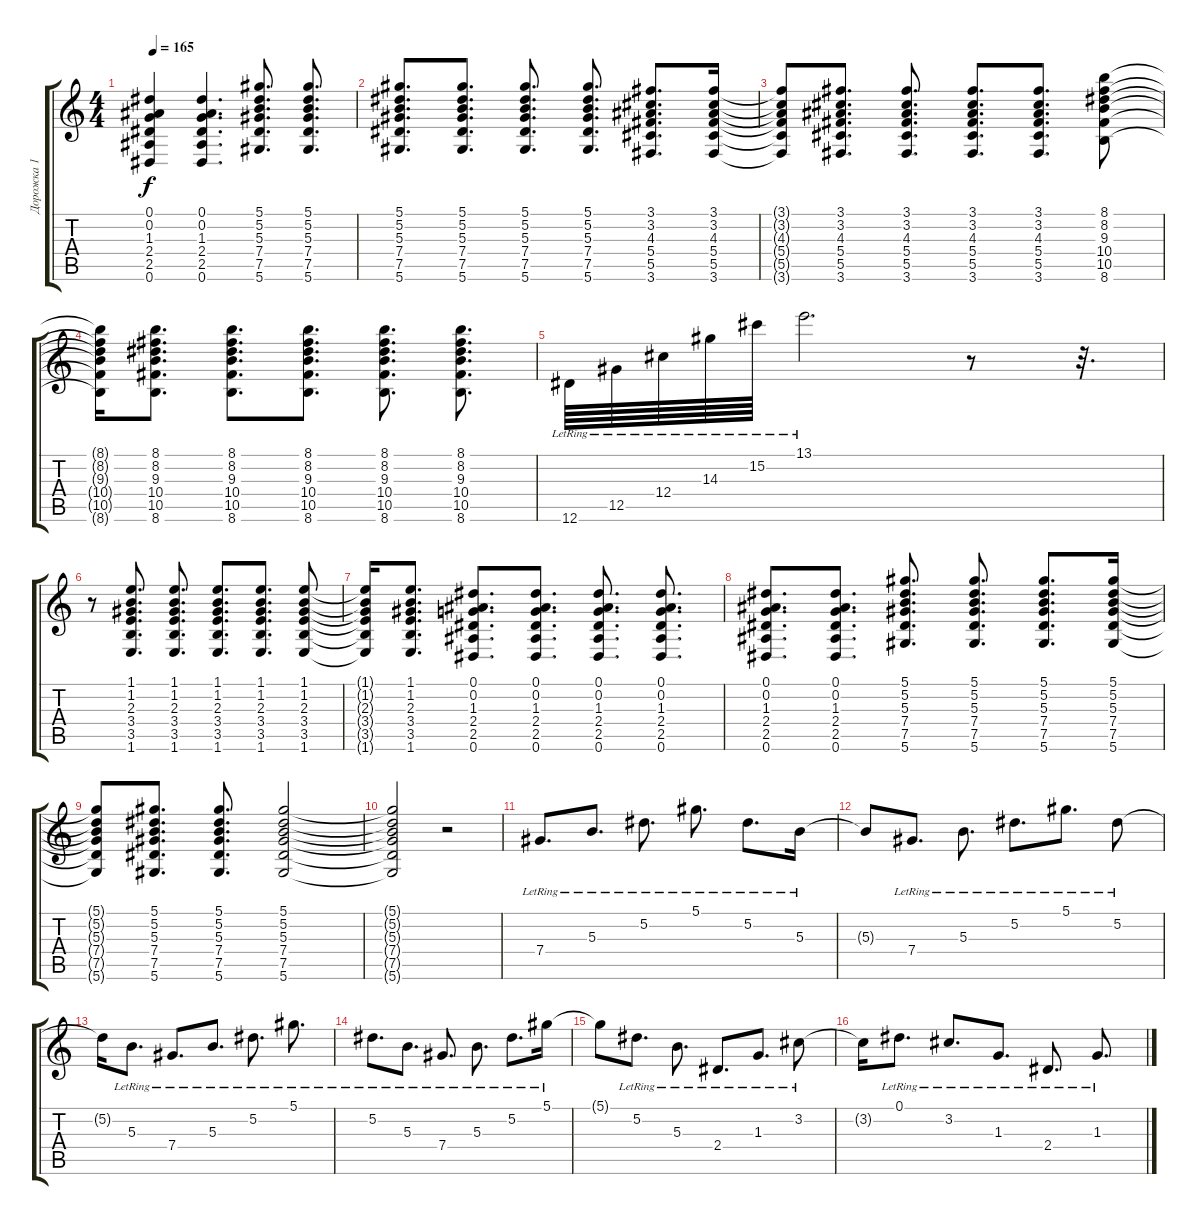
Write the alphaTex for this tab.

\track ("Дорожка 1" "Дорожка 1") {instrument acousticguitarsteel}
\staff {score tabs}
\tuning (Eb4 Bb3 Gb3 Db3 Ab2 Eb2) {hide}
\ts (4 4)
\tempo 165
\clef g2
\ks c
(0.1{t} 0.2{t} 1.3{t} 2.4{t} 2.5{t} 0.6{t}).4{dy f} (0.1 0.2 1.3 2.4 2.5 0.6).4{d} (5.1 5.2 5.3 7.4 7.5 5.6).8{d} (5.1 5.2 5.3 7.4 7.5 5.6).8{d} |
(5.1 5.2 5.3 7.4 7.5 5.6).8{d} (5.1 5.2 5.3 7.4 7.5 5.6).8{d} (5.1 5.2 5.3 7.4 7.5 5.6).8{d} (5.1 5.2 5.3 7.4 7.5 5.6).8{d} (3.1 3.2 4.3 5.4 5.5 3.6).8{d} (3.1 3.2 4.3 5.4 5.5 3.6).16 |
(3.1{t} 3.2{t} 4.3{t} 5.4{t} 5.5{t} 3.6{t}).8 (3.1 3.2 4.3 5.4 5.5 3.6).8{d} (3.1 3.2 4.3 5.4 5.5 3.6).8{d} (3.1 3.2 4.3 5.4 5.5 3.6).8{d} (3.1 3.2 4.3 5.4 5.5 3.6).8{d} (8.1 8.2 9.3 10.4 10.5 8.6).8 |
(8.1{t} 8.2{t} 9.3{t} 10.4{t} 10.5{t} 8.6{t}).16 (8.1 8.2 9.3 10.4 10.5 8.6).8{d} (8.1 8.2 9.3 10.4 10.5 8.6).8{d} (8.1 8.2 9.3 10.4 10.5 8.6).8{d} (8.1 8.2 9.3 10.4 10.5 8.6).8{d} (8.1 8.2 9.3 10.4 10.5 8.6).8{d} |
12.6{lr}.64 12.5{lr}.64 12.4{lr}.64 14.3{lr}.64 15.2{lr}.64 13.1{lr}.2{d} r.8 r.32{d} |
r.8 (1.1 1.2 2.3 3.4 3.5 1.6).8{d} (1.1 1.2 2.3 3.4 3.5 1.6).8{d} (1.1 1.2 2.3 3.4 3.5 1.6).8{d} (1.1 1.2 2.3 3.4 3.5 1.6).8{d} (1.1 1.2 2.3 3.4 3.5 1.6).8 |
(1.1{t} 1.2{t} 2.3{t} 3.4{t} 3.5{t} 1.6{t}).16 (1.1 1.2 2.3 3.4 3.5 1.6).8{d} (0.1 0.2 1.3 2.4 2.5 0.6).8{d} (0.1 0.2 1.3 2.4 2.5 0.6).8{d} (0.1 0.2 1.3 2.4 2.5 0.6).8{d} (0.1 0.2 1.3 2.4 2.5 0.6).8{d} |
(0.1 0.2 1.3 2.4 2.5 0.6).8{d} (0.1 0.2 1.3 2.4 2.5 0.6).8{d} (5.1 5.2 5.3 7.4 7.5 5.6).8{d} (5.1 5.2 5.3 7.4 7.5 5.6).8{d} (5.1 5.2 5.3 7.4 7.5 5.6).8{d} (5.1 5.2 5.3 7.4 7.5 5.6).16 |
(5.1{t} 5.2{t} 5.3{t} 7.4{t} 7.5{t} 5.6{t}).8 (5.1 5.2 5.3 7.4 7.5 5.6).8{d} (5.1 5.2 5.3 7.4 7.5 5.6).8{d} (5.1 5.2 5.3 7.4 7.5 5.6).2 |
(5.1{t} 5.2{t} 5.3{t} 7.4{t} 7.5{t} 5.6{t}).2 r.2 |
7.4{lr}.8{d} 5.3{lr}.8{d} 5.2{lr}.8{d} 5.1{lr}.8{d} 5.2{lr}.8{d} 5.3{lr}.16 |
5.3{t}.8 7.4{lr}.8{d} 5.3{lr}.8{d} 5.2{lr}.8{d} 5.1{lr}.8{d} 5.2{lr}.8 |
5.2{t}.16 5.3{lr}.8{d} 7.4{lr}.8{d} 5.3{lr}.8{d} 5.2{lr}.8{d} 5.1{lr}.8{d} |
5.2{lr}.8{d} 5.3{lr}.8{d} 7.4{lr}.8{d} 5.3{lr}.8{d} 5.2{lr}.8{d} 5.1{lr}.16 |
5.1{t}.8 5.2{lr}.8{d} 5.3{lr}.8{d} 2.4{lr}.8{d} 1.3{lr}.8{d} 3.2{lr}.8 |
3.2{t}.16 0.1{lr}.8{d} 3.2{lr}.8{d} 1.3{lr}.8{d} 2.4{lr}.8{d} 1.3{lr}.8{d}
